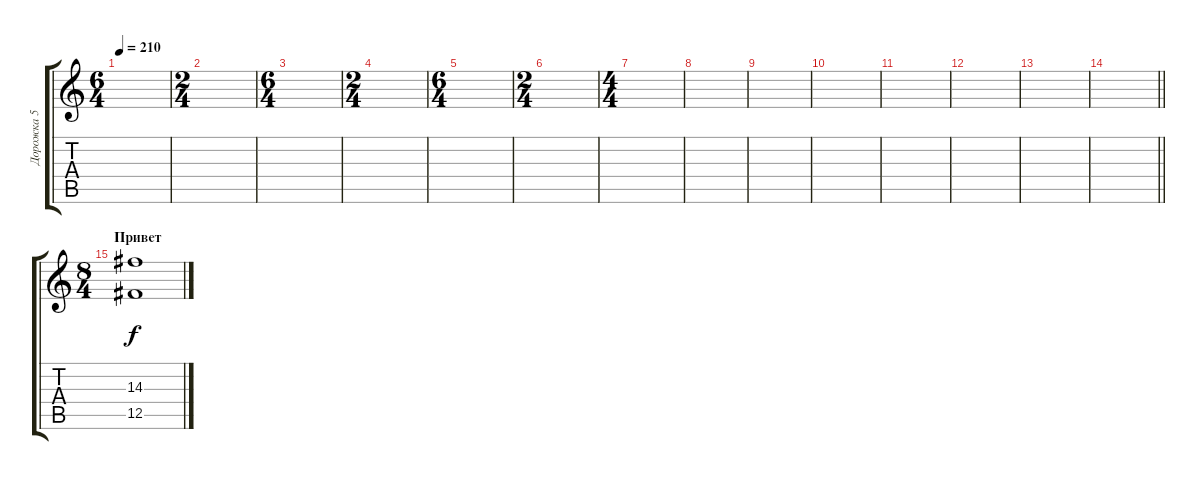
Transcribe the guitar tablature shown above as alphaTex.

\track ("Дорожка 5" "Дорожка 5") {instrument overdrivenguitar}
\staff {score tabs}
\tuning (Db4 Ab3 E3 B2 Gb2 B1) {hide}
\ts (6 4)
\tempo 210
\clef g2
\ks c
|
\ts (2 4)
|
\ts (6 4)
|
\ts (2 4)
|
\ts (6 4)
|
\ts (2 4)
|
\ts (4 4)
|
|
|
|
|
|
|
\barLineRight lightlight
|
\ts (8 4)
\section ("" "Привет")
(14.3 12.5).1
